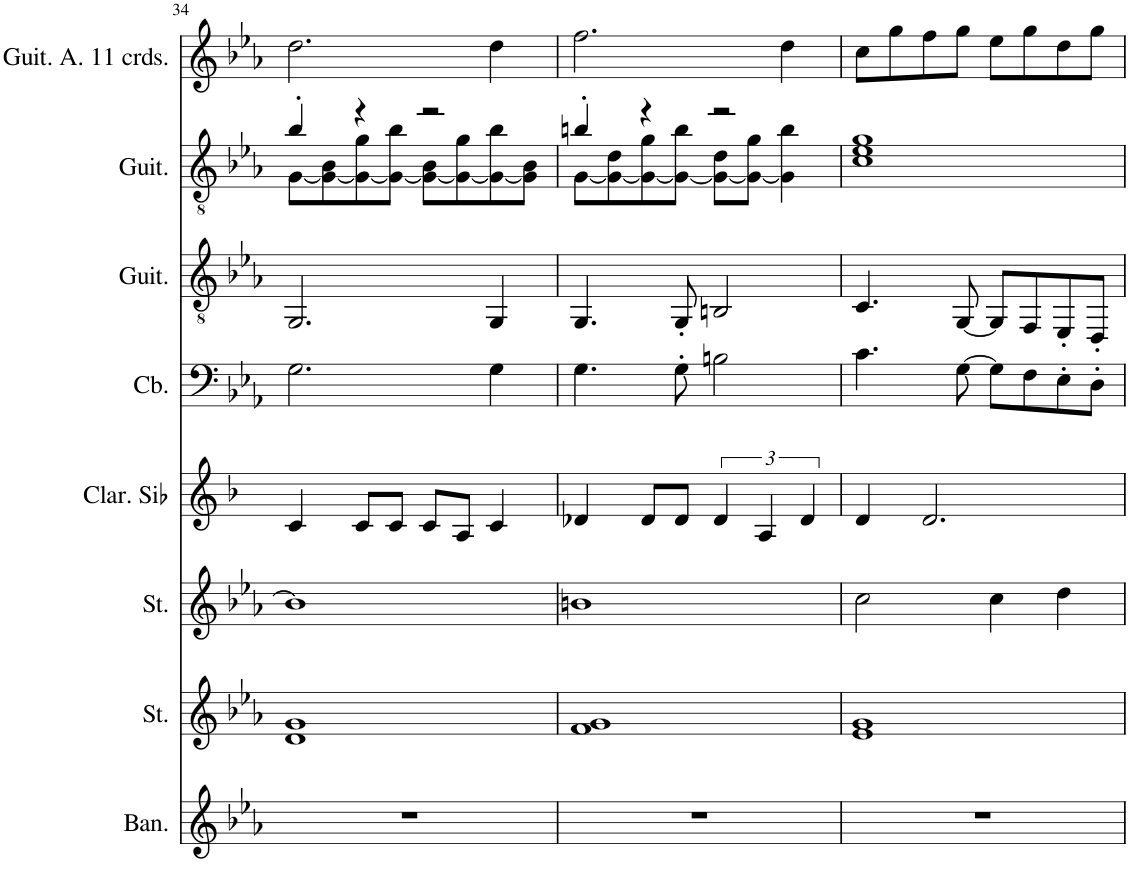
**kern	**kern	**kern	**kern	**kern	**kern	**kern	**kern
*part8	*part7	*part6	*part5	*part4	*part3	*part2	*part1
*staff8	*staff7	*staff6	*staff5	*staff4	*staff3	*staff2	*staff1
*I"Bandonéon, Tango Accordion	*I"Cordes, String Ensemble 2	*I"Cordes, String Ensemble 2	*I"Clarinette en Sib, Clarinet Pipe	*I"Contrebasse, Acoustic Bass	*I"Guitare à 7 cordes, Acoustic Guitar (nylon)	*I"Guitare classique, Acoustic Guitar (nylon)	*I"Guitare Alto à 11 cordes, Acoustic Guitar (nylon)
*I'Ban.	*I'St.	*I'St.	*I'Clar. Sib	*I'Cb.	*I'Guit.	*I'Guit.	*I'Guit. A. 11 crds.
!!LO:PB:g=z
*clefG2	*clefG2	*clefF4	*clefG2	*clefF4	*clefGv2	*clefGv2	*clefG2
*	*	*	*Trd1c2	*Trd7c12	*	*	*
*k[b-e-a-]	*k[b-e-a-]	*k[b-e-a-]	*k[b-]	*k[b-e-a-]	*k[b-e-a-]	*k[b-e-a-]	*k[b-e-a-]
*M4/4	*M4/4	*M4/4	*M4/4	*M4/4	*M4/4	*M4/4	*M4/4
=34	=34	=34	=34	=34	=34	=34	=34
*	*	*	*	*	*	*^	*
1r	1d 1g	1b-]	4c/	2.G\	2.GG/	4b-'/	[8G\L	2.dd\
.	.	.	.	.	.	.	8G\_ 8B-\	.
.	.	.	8c/L	.	.	4r	8G\_ 8g\	.
.	.	.	8c/J	.	.	.	8G\_ 8b-\J	.
.	.	.	8c/L	.	.	2r	8G\_ 8B-\L	.
.	.	.	8A/J	.	.	.	8G\_ 8g\	.
.	.	.	4c/	4G\	4GG/	.	8G\_ 8b-\	4dd\
.	.	.	.	.	.	.	8G\] 8B-\J	.
=35	=35	=35	=35	=35	=35	=35	=35	=35
1r	1f 1g	1bn	4d-X/	4.G\	4.GG/	4bn'/	[8G\L	2.ff\
.	.	.	.	.	.	.	8G\_ 8d\	.
.	.	.	8d-/L	.	.	4r	8G\_ 8g\	.
.	.	.	8d-/J	8G'\	8GG'/	.	8G\_ 8b\J	.
.	.	.	6d-/	2Bn\	2BBn/	2r	8G\_ 8d\L	.
.	.	.	.	.	.	.	8G\_ 8g\J	.
.	.	.	6A/	.	.	.	.	.
.	.	.	.	.	.	.	4G\] 4b\	4dd\
.	.	.	6d-/	.	.	.	.	.
*	*	*	*	*	*	*v	*v	*
=36	=36	=36	=36	=36	=36	=36	=36
1r	1e- 1g	2cc\	4d/	4.c\	4.C/	1c 1e- 1g	8cc\L
.	.	.	.	.	.	.	8gg\
.	.	.	2.d/	.	.	.	8ff\
.	.	.	.	[8G\	[8GG/	.	8gg\J
.	.	4cc\	.	8G\L]	8GG/L]	.	8ee-\L
.	.	.	.	8F\	8FF/	.	8gg\
.	.	4dd\	.	8E-'\	8EE-'/	.	8dd\
.	.	.	.	8D'\J	8DD'/J	.	8gg\J
=	=	=	=	=	=	=	=
*-	*-	*-	*-	*-	*-	*-	*-
